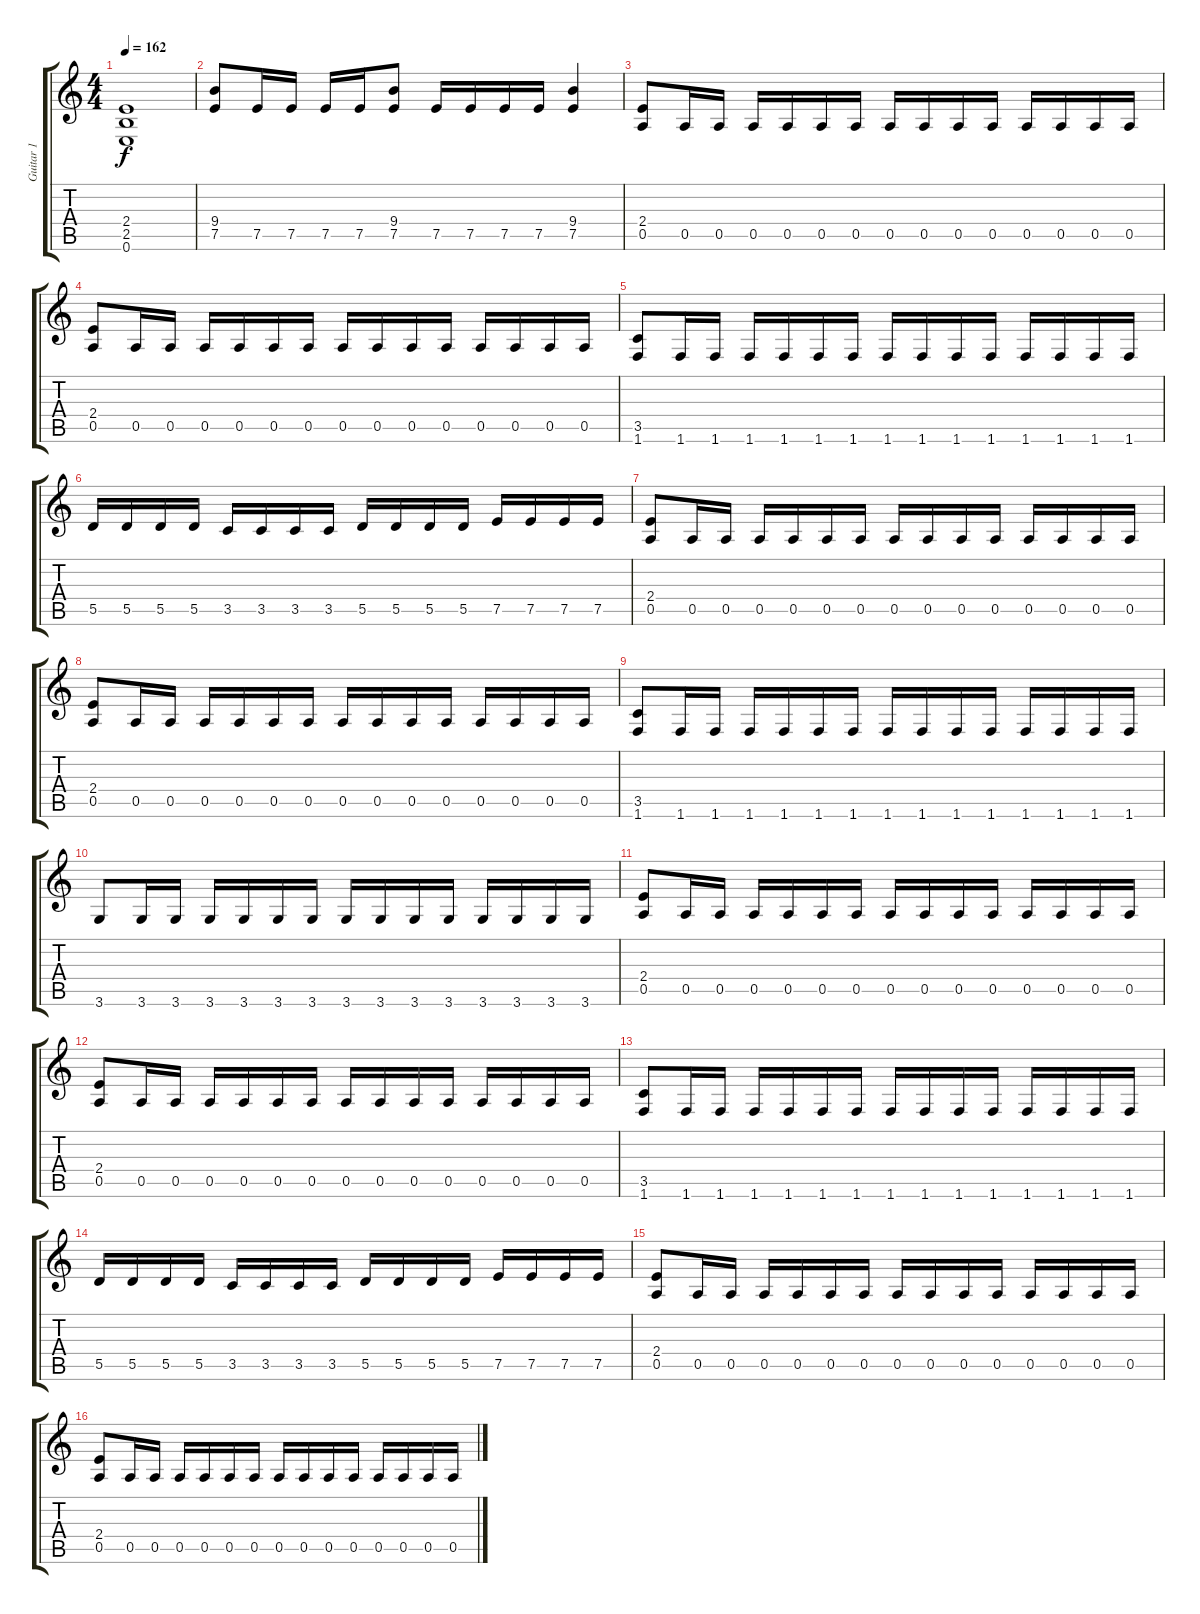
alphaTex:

\track ("Guitar 1" "Guitar 1") {instrument overdrivenguitar}
\staff {score tabs}
\tuning (E4 B3 G3 D3 A2 E2) {hide}
\ts (4 4)
\tempo 162
\clef g2
\ks c
(2.4 2.5 0.6).1{dy f} |
(9.4 7.5).8 7.5.16 7.5.16 7.5.16 7.5.16 (9.4 7.5).8 7.5.16 7.5.16 7.5.16 7.5.16 (9.4 7.5).4 |
\section ("" "")
(2.4 0.5).8 0.5.16 0.5.16 0.5.16 0.5.16 0.5.16 0.5.16 0.5.16 0.5.16 0.5.16 0.5.16 0.5.16 0.5.16 0.5.16 0.5.16 |
(2.4 0.5).8 0.5.16 0.5.16 0.5.16 0.5.16 0.5.16 0.5.16 0.5.16 0.5.16 0.5.16 0.5.16 0.5.16 0.5.16 0.5.16 0.5.16 |
(3.5 1.6).8 1.6.16 1.6.16 1.6.16 1.6.16 1.6.16 1.6.16 1.6.16 1.6.16 1.6.16 1.6.16 1.6.16 1.6.16 1.6.16 1.6.16 |
5.5.16 5.5.16 5.5.16 5.5.16 3.5.16 3.5.16 3.5.16 3.5.16 5.5.16 5.5.16 5.5.16 5.5.16 7.5.16 7.5.16 7.5.16 7.5.16 |
(2.4 0.5).8 0.5.16 0.5.16 0.5.16 0.5.16 0.5.16 0.5.16 0.5.16 0.5.16 0.5.16 0.5.16 0.5.16 0.5.16 0.5.16 0.5.16 |
(2.4 0.5).8 0.5.16 0.5.16 0.5.16 0.5.16 0.5.16 0.5.16 0.5.16 0.5.16 0.5.16 0.5.16 0.5.16 0.5.16 0.5.16 0.5.16 |
(3.5 1.6).8 1.6.16 1.6.16 1.6.16 1.6.16 1.6.16 1.6.16 1.6.16 1.6.16 1.6.16 1.6.16 1.6.16 1.6.16 1.6.16 1.6.16 |
3.6.8 3.6.16 3.6.16 3.6.16 3.6.16 3.6.16 3.6.16 3.6.16 3.6.16 3.6.16 3.6.16 3.6.16 3.6.16 3.6.16 3.6.16 |
(2.4 0.5).8 0.5.16 0.5.16 0.5.16 0.5.16 0.5.16 0.5.16 0.5.16 0.5.16 0.5.16 0.5.16 0.5.16 0.5.16 0.5.16 0.5.16 |
(2.4 0.5).8 0.5.16 0.5.16 0.5.16 0.5.16 0.5.16 0.5.16 0.5.16 0.5.16 0.5.16 0.5.16 0.5.16 0.5.16 0.5.16 0.5.16 |
(3.5 1.6).8 1.6.16 1.6.16 1.6.16 1.6.16 1.6.16 1.6.16 1.6.16 1.6.16 1.6.16 1.6.16 1.6.16 1.6.16 1.6.16 1.6.16 |
5.5.16 5.5.16 5.5.16 5.5.16 3.5.16 3.5.16 3.5.16 3.5.16 5.5.16 5.5.16 5.5.16 5.5.16 7.5.16 7.5.16 7.5.16 7.5.16 |
(2.4 0.5).8 0.5.16 0.5.16 0.5.16 0.5.16 0.5.16 0.5.16 0.5.16 0.5.16 0.5.16 0.5.16 0.5.16 0.5.16 0.5.16 0.5.16 |
(2.4 0.5).8 0.5.16 0.5.16 0.5.16 0.5.16 0.5.16 0.5.16 0.5.16 0.5.16 0.5.16 0.5.16 0.5.16 0.5.16 0.5.16 0.5.16
